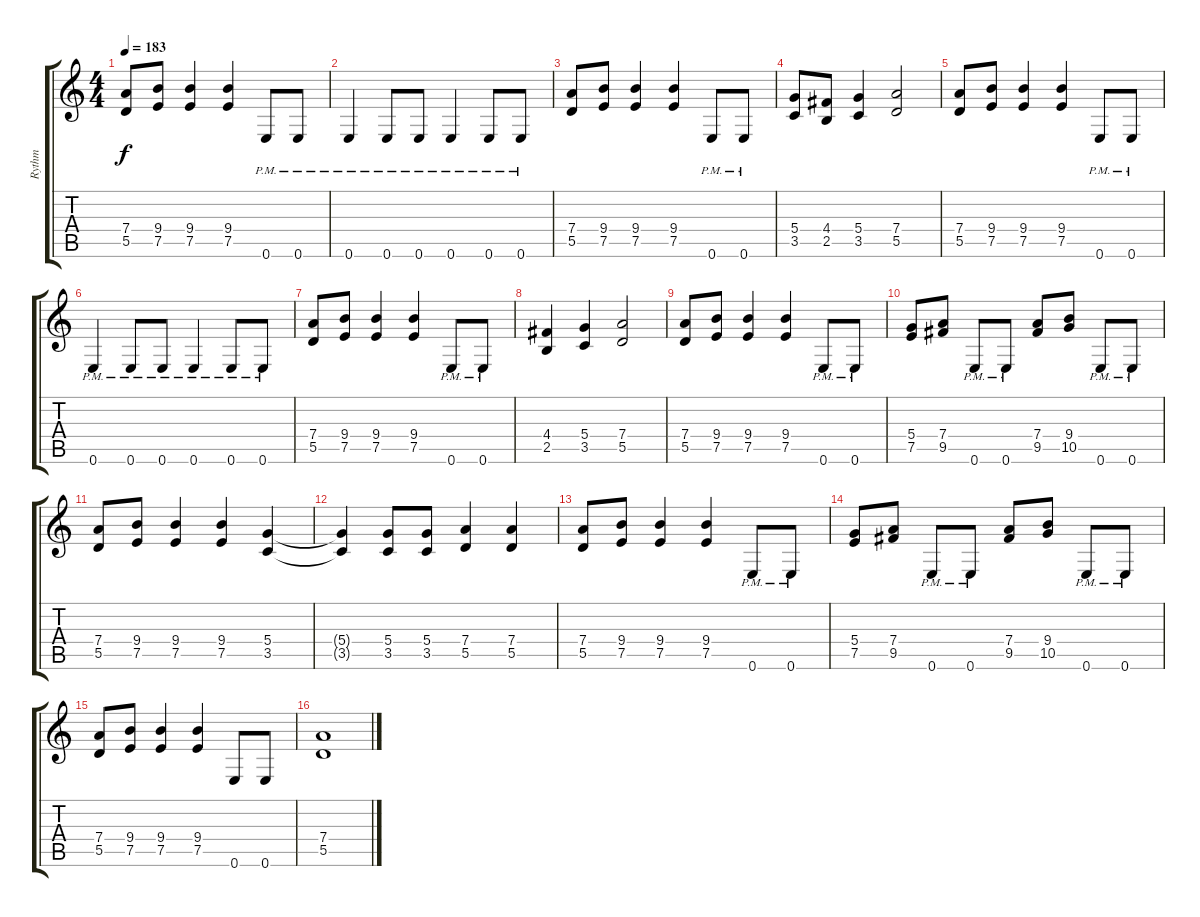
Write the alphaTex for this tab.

\track ("Rythm " "Rythm ") {instrument distortionguitar}
\staff {score tabs}
\tuning (E4 B3 G3 D3 A2 E2) {hide}
\ts (4 4)
\tempo 183
\clef g2
\ks c
(7.4 5.5).8{dy f} (9.4 7.5).8 (9.4 7.5).4 (9.4 7.5).4 0.6{pm}.8 0.6{pm}.8 |
0.6{pm}.4 0.6{pm}.8 0.6{pm}.8 0.6{pm}.4 0.6{pm}.8 0.6{pm}.8 |
(7.4 5.5).8 (9.4 7.5).8 (9.4 7.5).4 (9.4 7.5).4 0.6{pm}.8 0.6{pm}.8 |
(5.4 3.5).8 (4.4 2.5).8 (5.4 3.5).4 (7.4 5.5).2 |
(7.4 5.5).8 (9.4 7.5).8 (9.4 7.5).4 (9.4 7.5).4 0.6{pm}.8 0.6{pm}.8 |
0.6{pm}.4 0.6{pm}.8 0.6{pm}.8 0.6{pm}.4 0.6{pm}.8 0.6{pm}.8 |
(7.4 5.5).8 (9.4 7.5).8 (9.4 7.5).4 (9.4 7.5).4 0.6{pm}.8 0.6{pm}.8 |
(4.4 2.5).4 (5.4 3.5).4 (7.4 5.5).2 |
(7.4 5.5).8 (9.4 7.5).8 (9.4 7.5).4 (9.4 7.5).4 0.6{pm}.8 0.6{pm}.8 |
(5.4 7.5).8 (7.4 9.5).8 0.6{pm}.8 0.6{pm}.8 (7.4 9.5).8 (9.4 10.5).8 0.6{pm}.8 0.6{pm}.8 |
(7.4 5.5).8 (9.4 7.5).8 (9.4 7.5).4 (9.4 7.5).4 (5.4 3.5).4 |
(5.4{t} 3.5{t}).4 (5.4 3.5).8 (5.4 3.5).8 (7.4 5.5).4 (7.4 5.5).4 |
(7.4 5.5).8 (9.4 7.5).8 (9.4 7.5).4 (9.4 7.5).4 0.6{pm}.8 0.6{pm}.8 |
(5.4 7.5).8 (7.4 9.5).8 0.6{pm}.8 0.6{pm}.8 (7.4 9.5).8 (9.4 10.5).8 0.6{pm}.8 0.6{pm}.8 |
(7.4 5.5).8 (9.4 7.5).8 (9.4 7.5).4 (9.4 7.5).4 0.6.8 0.6.8 |
(7.4 5.5).1
